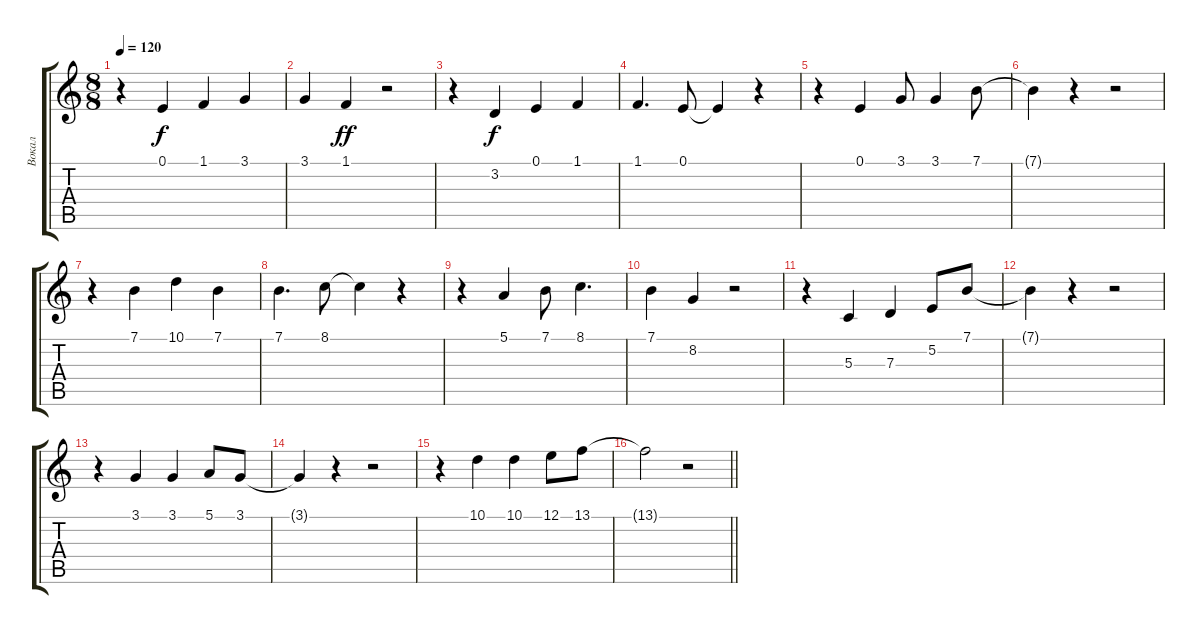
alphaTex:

\track ("Вокал" "Вокал") {instrument flute}
\staff {score tabs}
\tuning (E4 B3 G3 D3 A2 E2) {hide}
\ts (8 8)
\section ("" " ")
\tempo 120
\clef g2
\ks c
r.4{dy f} 0.1.4 1.1.4 3.1.4 |
3.1.4 1.1.4{dy ff} r.2 |
r.4 3.2.4{dy f} 0.1.4 1.1.4 |
1.1.4{d} 0.1.8 0.1{t}.4 r.4 |
r.4 0.1.4 3.1.8 3.1.4 7.1.8 |
7.1{t}.4 r.4 r.2 |
r.4 7.1.4 10.1.4 7.1.4 |
7.1.4{d} 8.1.8 8.1{t}.4 r.4 |
r.4 5.1.4 7.1.8 8.1.4{d} |
7.1.4 8.2.4 r.2 |
r.4 5.3.4 7.3.4 5.2.8 7.1.8 |
7.1{t}.4 r.4 r.2 |
r.4 3.1.4 3.1.4 5.1.8 3.1.8 |
3.1{t}.4 r.4 r.2 |
r.4 10.1.4 10.1.4 12.1.8 13.1.8 |
\barLineRight lightlight
13.1{t}.2 r.2
